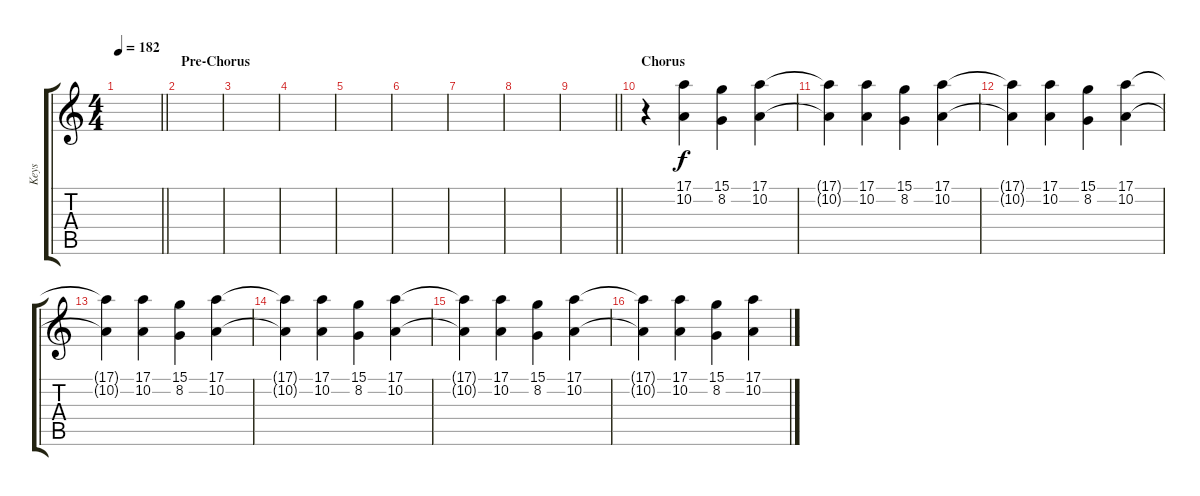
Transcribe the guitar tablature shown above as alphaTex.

\track ("Keys" "Keys") {instrument lead1square}
\staff {score tabs}
\tuning (E4 B3 G3 D3 A2 E2) {hide}
\ts (4 4)
\tempo 182
\clef g2
\barLineRight lightlight
\ks c
|
\section ("" "Pre-Chorus")
|
|
|
|
|
|
|
\barLineRight lightlight
|
\section ("" "Chorus")
r.4{volume 8} (17.1 10.2).4 (15.1 8.2).4 (17.1 10.2).4 |
(17.1{t} 10.2{t}).4 (17.1 10.2).4 (15.1 8.2).4 (17.1 10.2).4 |
(17.1{t} 10.2{t}).4 (17.1 10.2).4 (15.1 8.2).4 (17.1 10.2).4 |
(17.1{t} 10.2{t}).4 (17.1 10.2).4 (15.1 8.2).4 (17.1 10.2).4 |
(17.1{t} 10.2{t}).4 (17.1 10.2).4 (15.1 8.2).4 (17.1 10.2).4 |
(17.1{t} 10.2{t}).4 (17.1 10.2).4 (15.1 8.2).4 (17.1 10.2).4 |
(17.1{t} 10.2{t}).4 (17.1 10.2).4 (15.1 8.2).4 (17.1 10.2).4
